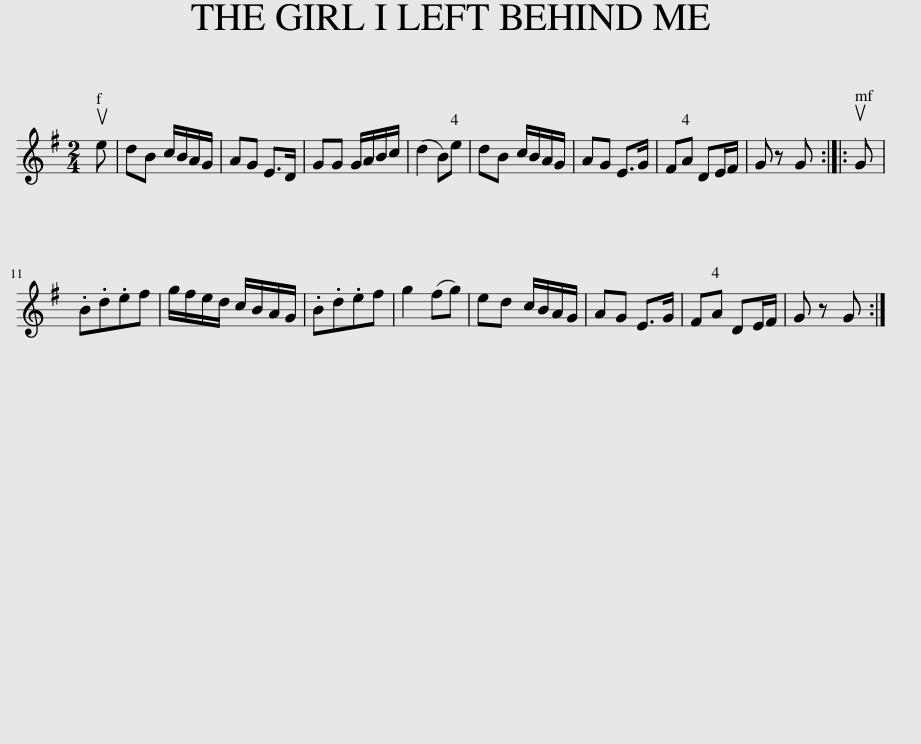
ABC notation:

X:1
L:1/8
M:2/4
I:linebreak $
K:G
V:1 treble
V:1
 ue | dB c/B/A/G/ | AG E>D | GG G/A/B/c/ | (d2 B)e | %5
 dB c/B/A/G/ | AG E>G | FA DE/F/ | G z G :: uG |$ %10
 .B.d.ef | g/f/e/d/ c/B/A/G/ | .B.d.ef | g2 (fg) | ed c/B/A/G/ | %15
 AG E>G | FA DE/F/ | G z G :| %18
